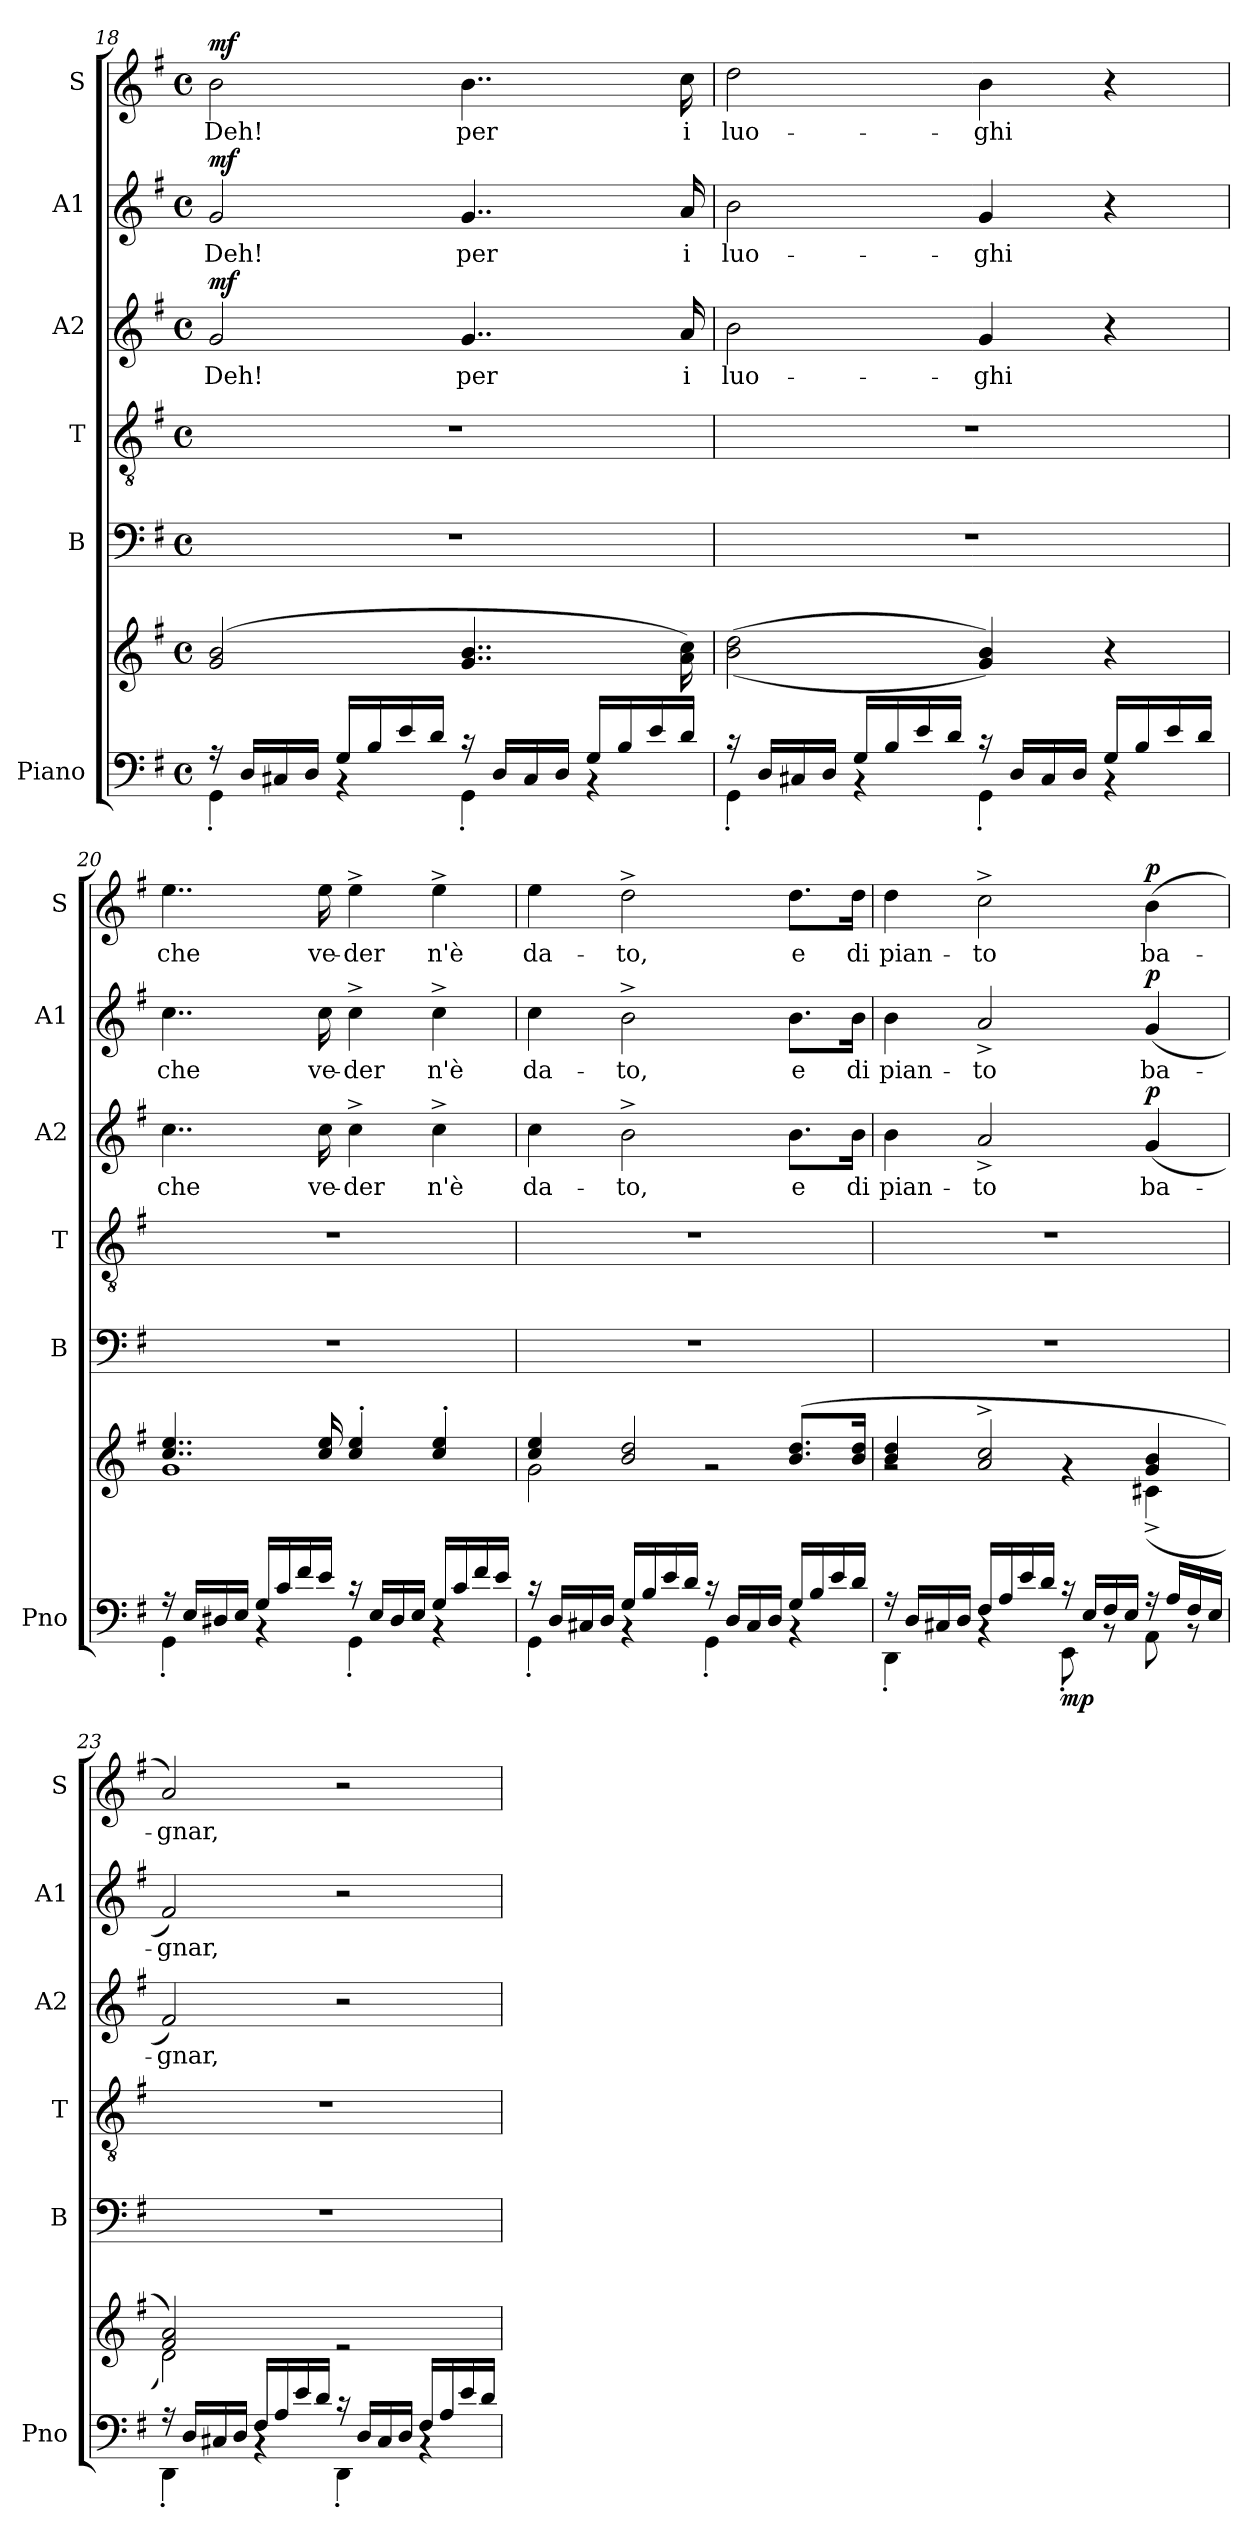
**kern	**kern	**dynam	**kern	**kern	**kern	**text	**dynam	**kern	**text	**dynam	**kern	**text	**dynam
*part6	*part6	*part6	*part5	*part4	*part3	*part3	*part3	*part2	*part2	*part2	*part1	*part1	*part1
*staff7	*staff6	*staff6/7	*staff5	*staff4	*staff3	*staff3	*staff3	*staff2	*staff2	*staff2	*staff1	*staff1	*staff1
*I"Piano	*	*	*I"B	*I"T	*I"A2	*	*	*I"A1	*	*	*I"S	*	*
*I'Pno	*	*	*I'B	*I'T	*I'A2	*	*	*I'A1	*	*	*I'S	*	*
*clefF4	*clefG2	*	*clefF4	*clefGv2	*clefG2	*	*	*clefG2	*	*	*clefG2	*	*
*k[f#]	*k[f#]	*	*k[f#]	*k[f#]	*k[f#]	*	*	*k[f#]	*	*	*k[f#]	*	*
*M4/4	*M4/4	*	*M4/4	*M4/4	*M4/4	*	*	*M4/4	*	*	*M4/4	*	*
*met(c)	*met(c)	*	*met(c)	*met(c)	*met(c)	*	*	*met(c)	*	*	*met(c)	*	*
=18	=18	=18	=18	=18	=18	=18	=18	=18	=18	=18	=18	=18	=18
*^	*	*	*	*	*	*	*	*	*	*	*	*	*
!	!	!	!	!	!	!	!	!LO:DY:a	!	!	!LO:DY:a	!	!	!LO:DY:a
16r	4GG'\	(2g/ 2b/	.	1r	1r	2g/	Deh!	mf	2g/	Deh!	mf	2b\	Deh!	mf
16D/LL	.	.	.	.	.	.	.	.	.	.	.	.	.	.
16C#X/	.	.	.	.	.	.	.	.	.	.	.	.	.	.
16D/JJ	.	.	.	.	.	.	.	.	.	.	.	.	.	.
16G/LL	4rBB	.	.	.	.	.	.	.	.	.	.	.	.	.
16B/	.	.	.	.	.	.	.	.	.	.	.	.	.	.
16e/	.	.	.	.	.	.	.	.	.	.	.	.	.	.
16d/JJ	.	.	.	.	.	.	.	.	.	.	.	.	.	.
16r	4GG'\	4..g/ 4..b/	.	.	.	4..g/	per	.	4..g/	per	.	4..b\	per	.
16D/LL	.	.	.	.	.	.	.	.	.	.	.	.	.	.
16C#/	.	.	.	.	.	.	.	.	.	.	.	.	.	.
16D/JJ	.	.	.	.	.	.	.	.	.	.	.	.	.	.
16G/LL	4rBB	.	.	.	.	.	.	.	.	.	.	.	.	.
16B/	.	.	.	.	.	.	.	.	.	.	.	.	.	.
16e/	.	.	.	.	.	.	.	.	.	.	.	.	.	.
16d/JJ	.	16a\ 16cc\)	.	.	.	16a/	i	.	16a/	i	.	16cc\	i	.
=19	=19	=19	=19	=19	=19	=19	=19	=19	=19	=19	=19	=19	=19	=19
16r	4GG'\	((2b\ 2dd\	.	1r	1r	2b\	luo-	.	2b\	luo-	.	2dd\	luo-	.
16D/LL	.	.	.	.	.	.	.	.	.	.	.	.	.	.
16C#X/	.	.	.	.	.	.	.	.	.	.	.	.	.	.
16D/JJ	.	.	.	.	.	.	.	.	.	.	.	.	.	.
16G/LL	4rBB	.	.	.	.	.	.	.	.	.	.	.	.	.
16B/	.	.	.	.	.	.	.	.	.	.	.	.	.	.
16e/	.	.	.	.	.	.	.	.	.	.	.	.	.	.
16d/JJ	.	.	.	.	.	.	.	.	.	.	.	.	.	.
16r	4GG'\	4g/ 4b/))	.	.	.	4g/	-ghi	.	4g/	-ghi	.	4b\	-ghi	.
16D/LL	.	.	.	.	.	.	.	.	.	.	.	.	.	.
16C#/	.	.	.	.	.	.	.	.	.	.	.	.	.	.
16D/JJ	.	.	.	.	.	.	.	.	.	.	.	.	.	.
16G/LL	4rBB	4r	.	.	.	4r	.	.	4r	.	.	4r	.	.
16B/	.	.	.	.	.	.	.	.	.	.	.	.	.	.
16e/	.	.	.	.	.	.	.	.	.	.	.	.	.	.
16d/JJ	.	.	.	.	.	.	.	.	.	.	.	.	.	.
!!LO:LB:g=z
=20	=20	=20	=20	=20	=20	=20	=20	=20	=20	=20	=20	=20	=20	=20
*	*	*^	*	*	*	*	*	*	*	*	*	*	*	*
16r	4GG'\	4..cc/ 4..ee/	1g	.	1r	1r	4..cc\	che	.	4..cc\	che	.	4..ee\	che	.
16E/LL	.	.	.	.	.	.	.	.	.	.	.	.	.	.	.
16D#X/	.	.	.	.	.	.	.	.	.	.	.	.	.	.	.
16E/JJ	.	.	.	.	.	.	.	.	.	.	.	.	.	.	.
16G/LL	4rBB	.	.	.	.	.	.	.	.	.	.	.	.	.	.
16c/	.	.	.	.	.	.	.	.	.	.	.	.	.	.	.
16f#/	.	.	.	.	.	.	.	.	.	.	.	.	.	.	.
16e/JJ	.	16cc/ 16ee/	.	.	.	.	16cc\	ve-	.	16cc\	ve-	.	16ee\	ve-	.
16r	4GG'\	4cc/' 4ee/'	.	.	.	.	4cc^\	-der	.	4cc^\	-der	.	4ee^\	-der	.
16E/LL	.	.	.	.	.	.	.	.	.	.	.	.	.	.	.
16D#/	.	.	.	.	.	.	.	.	.	.	.	.	.	.	.
16E/JJ	.	.	.	.	.	.	.	.	.	.	.	.	.	.	.
16G/LL	4rBB	4cc/' 4ee/'	.	.	.	.	4cc^\	n'è	.	4cc^\	n'è	.	4ee^\	n'è	.
16c/	.	.	.	.	.	.	.	.	.	.	.	.	.	.	.
16f#/	.	.	.	.	.	.	.	.	.	.	.	.	.	.	.
16e/JJ	.	.	.	.	.	.	.	.	.	.	.	.	.	.	.
=21	=21	=21	=21	=21	=21	=21	=21	=21	=21	=21	=21	=21	=21	=21	=21
16r	4GG'\	4cc/ 4ee/	2g\	.	1r	1r	4cc\	da-	.	4cc\	da-	.	4ee\	da-	.
16D/LL	.	.	.	.	.	.	.	.	.	.	.	.	.	.	.
16C#X/	.	.	.	.	.	.	.	.	.	.	.	.	.	.	.
16D/JJ	.	.	.	.	.	.	.	.	.	.	.	.	.	.	.
16G/LL	4rBB	2b/ 2dd/	.	.	.	.	2b^\	-to,	.	2b^\	-to,	.	2dd^\	-to,	.
16B/	.	.	.	.	.	.	.	.	.	.	.	.	.	.	.
16e/	.	.	.	.	.	.	.	.	.	.	.	.	.	.	.
16d/JJ	.	.	.	.	.	.	.	.	.	.	.	.	.	.	.
16r	4GG'\	.	2rg	.	.	.	.	.	.	.	.	.	.	.	.
16D/LL	.	.	.	.	.	.	.	.	.	.	.	.	.	.	.
16C#/	.	.	.	.	.	.	.	.	.	.	.	.	.	.	.
16D/JJ	.	.	.	.	.	.	.	.	.	.	.	.	.	.	.
16G/LL	4rBB	(8.b/ 8.dd/L	.	.	.	.	8.b\L	e	.	8.b\L	e	.	8.dd\L	e	.
16B/	.	.	.	.	.	.	.	.	.	.	.	.	.	.	.
16e/	.	.	.	.	.	.	.	.	.	.	.	.	.	.	.
16d/JJ	.	16b/ 16dd/Jk	.	.	.	.	16b\Jk	di	.	16b\Jk	di	.	16dd\Jk	di	.
!!LO:PB:g=z
=22	=22	=22	=22	=22	=22	=22	=22	=22	=22	=22	=22	=22	=22	=22	=22
16r	4DD'\	4b/ 4dd/	2rg	.	1r	1r	4b\	pian-	.	4b\	pian-	.	4dd\	pian-	.
16D/LL	.	.	.	.	.	.	.	.	.	.	.	.	.	.	.
16C#X/	.	.	.	.	.	.	.	.	.	.	.	.	.	.	.
16D/JJ	.	.	.	.	.	.	.	.	.	.	.	.	.	.	.
16F#/LL	4rBB	2a/^ 2cc/^	.	.	.	.	2a^/	-to	.	2a^/	-to	.	2cc^\	-to	.
16A/	.	.	.	.	.	.	.	.	.	.	.	.	.	.	.
16e/	.	.	.	.	.	.	.	.	.	.	.	.	.	.	.
16d/JJ	.	.	.	.	.	.	.	.	.	.	.	.	.	.	.
!	!	!	!	!LO:DY:b=2	!	!	!	!	!	!	!	!	!	!	!
16r	8EE'\	.	4rg	mp	.	.	.	.	.	.	.	.	.	.	.
16E/LL	.	.	.	.	.	.	.	.	.	.	.	.	.	.	.
16F#/	8rBB	.	.	.	.	.	.	.	.	.	.	.	.	.	.
16E/JJ	.	.	.	.	.	.	.	.	.	.	.	.	.	.	.
!	!	!	!	!	!	!	!	!	!LO:DY:a	!	!	!LO:DY:a	!	!	!LO:DY:a
16r	8AA\	4g/ 4b/	(4c#X^\	.	.	.	(>4g/	ba-	p	(>4g/	ba-	p	(4b\	ba-	p
16A/LL	.	.	.	.	.	.	.	.	.	.	.	.	.	.	.
16F#/	8rBB	.	.	.	.	.	.	.	.	.	.	.	.	.	.
16E/JJ	.	.	.	.	.	.	.	.	.	.	.	.	.	.	.
=23	=23	=23	=23	=23	=23	=23	=23	=23	=23	=23	=23	=23	=23	=23	=23
16r	4DD'\	2f#/ 2a/)	2d\)	.	1r	1r	2f#/)	-gnar,	.	2f#/)	-gnar,	.	2a/)	-gnar,	.
16D/LL	.	.	.	.	.	.	.	.	.	.	.	.	.	.	.
16C#X/	.	.	.	.	.	.	.	.	.	.	.	.	.	.	.
16D/JJ	.	.	.	.	.	.	.	.	.	.	.	.	.	.	.
16F#/LL	4rBB	.	.	.	.	.	.	.	.	.	.	.	.	.	.
16A/	.	.	.	.	.	.	.	.	.	.	.	.	.	.	.
16e/	.	.	.	.	.	.	.	.	.	.	.	.	.	.	.
16d/JJ	.	.	.	.	.	.	.	.	.	.	.	.	.	.	.
16r	4DD'\	2re	2ryy	.	.	.	2r	.	.	2r	.	.	2r	.	.
16D/LL	.	.	.	.	.	.	.	.	.	.	.	.	.	.	.
16C#/	.	.	.	.	.	.	.	.	.	.	.	.	.	.	.
16D/JJ	.	.	.	.	.	.	.	.	.	.	.	.	.	.	.
16F#/LL	4rBB	.	.	.	.	.	.	.	.	.	.	.	.	.	.
16A/	.	.	.	.	.	.	.	.	.	.	.	.	.	.	.
16e/	.	.	.	.	.	.	.	.	.	.	.	.	.	.	.
16d/JJ	.	.	.	.	.	.	.	.	.	.	.	.	.	.	.
*v	*v	*	*	*	*	*	*	*	*	*	*	*	*	*	*
*	*v	*v	*	*	*	*	*	*	*	*	*	*	*	*
=	=	=	=	=	=	=	=	=	=	=	=	=	=
*-	*-	*-	*-	*-	*-	*-	*-	*-	*-	*-	*-	*-	*-
